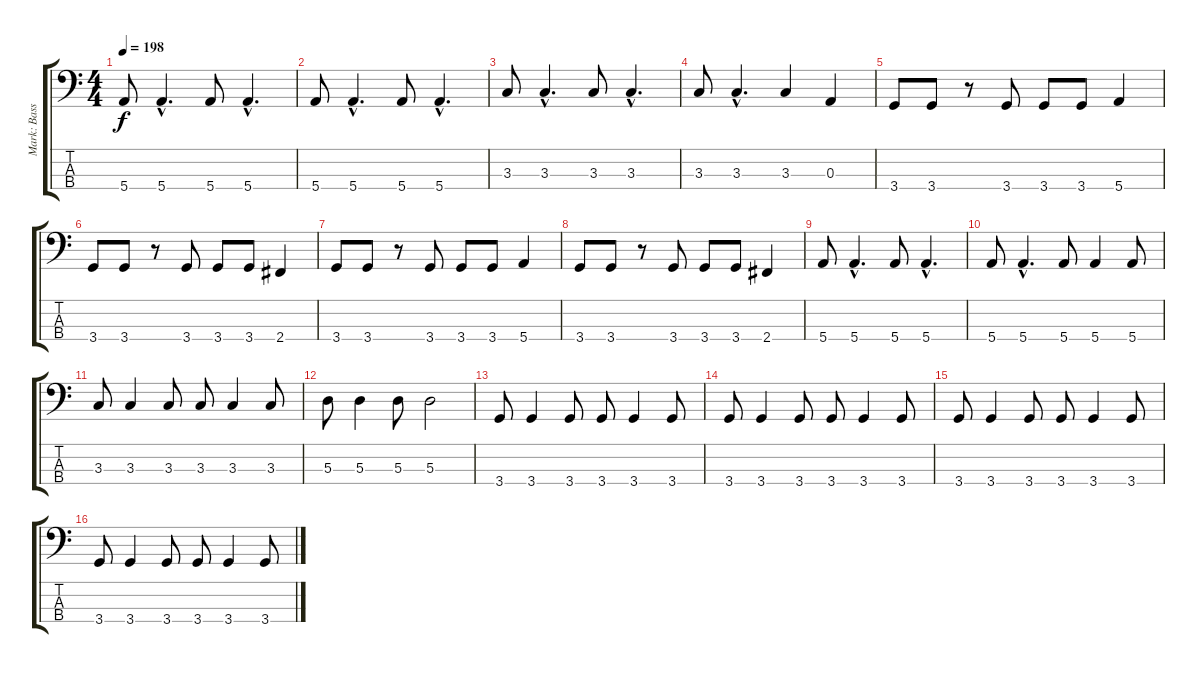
\track ("Mark: Bass" "Mark: Bass") {instrument electricbasspick}
\staff {score tabs}
\tuning (G2 D2 A1 E1) {hide}
\ts (4 4)
\tempo 198
\clef f4
\ks c
5.4.8{dy f} 5.4{hac}.4{d} 5.4.8 5.4{hac}.4{d} |
5.4.8 5.4{hac}.4{d} 5.4.8 5.4{hac}.4{d} |
3.3.8 3.3{hac}.4{d} 3.3.8 3.3{hac}.4{d} |
3.3.8 3.3{hac}.4{d} 3.3.4 0.3.4 |
3.4.8 3.4.8 r.8 3.4.8 3.4.8 3.4.8 5.4.4 |
3.4.8 3.4.8 r.8 3.4.8 3.4.8 3.4.8 2.4.4 |
3.4.8 3.4.8 r.8 3.4.8 3.4.8 3.4.8 5.4.4 |
3.4.8 3.4.8 r.8 3.4.8 3.4.8 3.4.8 2.4.4 |
5.4.8 5.4{hac}.4{d} 5.4.8 5.4{hac}.4{d} |
5.4.8 5.4{hac}.4{d} 5.4.8 5.4.4 5.4.8 |
3.3.8 3.3.4 3.3.8 3.3.8 3.3.4 3.3.8 |
5.3.8 5.3.4 5.3.8 5.3.2 |
3.4.8 3.4.4 3.4.8 3.4.8 3.4.4 3.4.8 |
3.4.8 3.4.4 3.4.8 3.4.8 3.4.4 3.4.8 |
3.4.8 3.4.4 3.4.8 3.4.8 3.4.4 3.4.8 |
3.4.8 3.4.4 3.4.8 3.4.8 3.4.4 3.4.8
